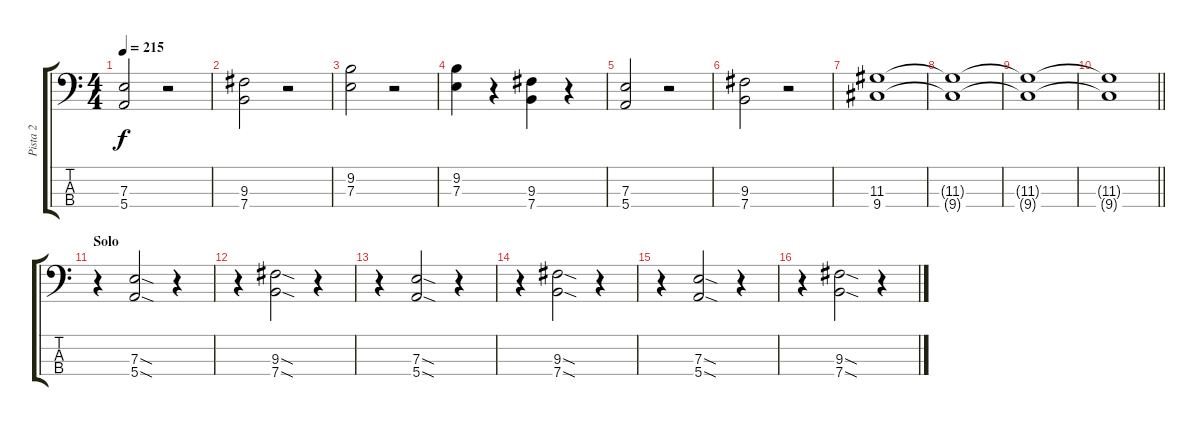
\track ("Pista 2" "Pista 2") {instrument distortionguitar}
\staff {score tabs}
\tuning (G2 D2 A1 E1) {hide}
\ts (4 4)
\tempo 215
\clef f4
\ks c
(7.3 5.4).2{dy f} r.2 |
(9.3 7.4).2 r.2 |
(9.2 7.3).2 r.2 |
(9.2 7.3).4 r.4 (9.3 7.4).4 r.4 |
(7.3 5.4).2 r.2 |
(9.3 7.4).2 r.2 |
(11.3 9.4).1 |
(11.3{t} 9.4{t}).1 |
(11.3{t} 9.4{t}).1 |
\barLineRight lightlight
(11.3{t} 9.4{t}).1 |
\section ("" "Solo")
r.4 (7.3{sod} 5.4{sod}).2 r.4 |
r.4 (9.3{sod} 7.4{sod}).2 r.4 |
r.4 (7.3{sod} 5.4{sod}).2 r.4 |
r.4 (9.3{sod} 7.4{sod}).2 r.4 |
r.4 (7.3{sod} 5.4{sod}).2 r.4 |
r.4 (9.3{sod} 7.4{sod}).2 r.4
